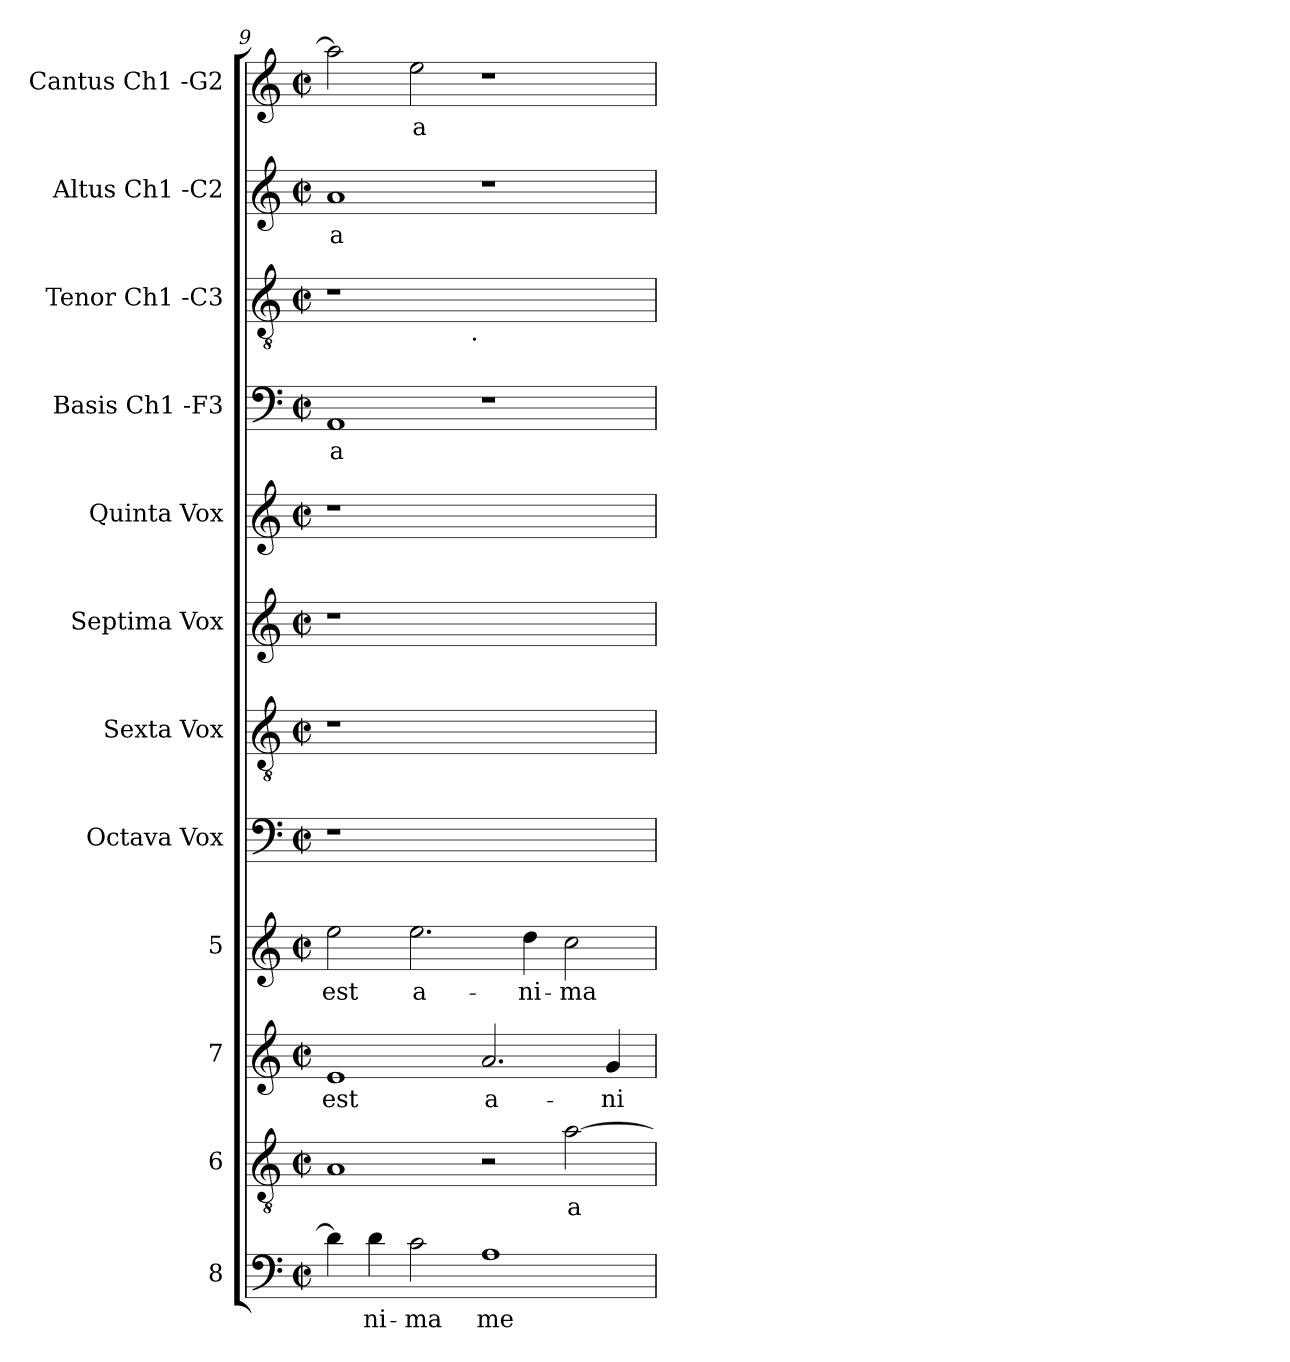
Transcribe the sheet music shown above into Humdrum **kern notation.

**kern	**text	**kern	**text	**kern	**text	**kern	**text	**kern	**kern	**kern	**kern	**kern	**text	**kern	**kern	**text	**kern	**text
*part12	*part12	*part11	*part11	*part10	*part10	*part9	*part9	*part8	*part7	*part6	*part5	*part4	*part4	*part3	*part2	*part2	*part1	*part1
*staff12	*staff12	*staff11	*staff11	*staff10	*staff10	*staff9	*staff9	*staff8	*staff7	*staff6	*staff5	*staff4	*staff4	*staff3	*staff2	*staff2	*staff1	*staff1
*I"8	*	*I"6	*	*I"7	*	*I"5	*	*I"Octava  Vox	*I"Sexta  Vox	*I"Septima  Vox	*I"Quinta  Vox	*I"Basis  Ch1 -F3	*	*I"Tenor  Ch1 -C3	*I"Altus  Ch1 -C2	*	*I"Cantus  Ch1 -G2	*
*	*	*	*	*	*	*	*	*	*	*	*	*I'B	*	*I'T	*I'A	*	*I'C	*
*clefF4	*	*clefGv2	*	*clefG2	*	*clefG2	*	*clefF4	*clefGv2	*clefG2	*clefG2	*clefF4	*	*clefGv2	*clefG2	*	*clefG2	*
*k[]	*	*k[]	*	*k[]	*	*k[]	*	*k[]	*k[]	*k[]	*k[]	*k[]	*	*k[]	*k[]	*	*k[]	*
*C:	*	*C:	*	*C:	*	*C:	*	*C:	*C:	*C:	*C:	*C:	*	*C:	*C:	*	*C:	*
*M2/2	*	*M2/2	*	*M2/2	*	*M2/2	*	*M2/2	*M2/2	*M2/2	*M2/2	*M2/2	*	*M2/2	*M2/2	*	*M2/2	*
*met(c|)	*	*met(c|)	*	*met(c|)	*	*met(c|)	*	*met(c|)	*met(c|)	*met(c|)	*met(c|)	*met(c|)	*	*met(c|)	*met(c|)	*	*met(c|)	*
=9	=9	=9	=9	=9	=9	=9	=9	=9	=9	=9	=9	=9	=9	=9	=9	=9	=9	=9
!	!LO:LY:b:cj	!	!LO:LY:b:cj	!	!LO:LY:b:cj	!	!LO:LY:b:cj	!	!	!	!	!	!LO:LY:b:cj	!	!	!LO:LY:b:cj	!	!LO:LY:b:cj
*	*	*	*	*	*	*	*	*	*	*	*	*	*	*^	*	*	*	*
4d\]	--	1A	.	1e	est	2ee\	est	1r	1r	1r	1r	1AA	-a	1r	2ryy	1a	-a	2aa\]	--
!	!LO:LY:b:cj	!	!	!	!	!	!	!	!	!	!	!	!	!	!	!	!	!	!
4d\	-ni-	.	.	.	.	.	.	.	.	.	.	.	.	.	.	.	.	.	.
!	!LO:LY:b:cj	!	!	!	!	!	!LO:LY:b:cj	!	!	!	!	!	!	!	!	!	!	!	!LO:LY:b:cj
2c\	-ma	.	.	.	.	2.ee\	a-	.	.	.	.	.	.	.	4...ryy	.	.	2ee\	-a
!	!	!	!	!	!	!	!	!	!	!	!	!	!	!	!LO:TX:b:t=.	!	!	!	!
.	.	.	.	.	.	.	.	.	.	.	.	.	.	.	1ryy	.	.	.	.
!	!LO:LY:b:cj	!	!	!	!LO:LY:b:cj	!	!	!	!	!	!	!	!	!	!	!	!	!	!
1A	me-	2r	.	2.a/	a-	.	.	1ryy	1ryy	1ryy	1ryy	1r	.	1ryy	.	1r	.	1r	.
!	!	!	!	!	!	!	!LO:LY:b:cj	!	!	!	!	!	!	!	!	!	!	!	!
.	.	.	.	.	.	4dd\	-ni-	.	.	.	.	.	.	.	.	.	.	.	.
!	!	!	!LO:LY:b:cj	!	!	!	!LO:LY:b:cj	!	!	!	!	!	!	!	!	!	!	!	!
.	.	[>2a\	a-	.	.	2cc\	-ma	.	.	.	.	.	.	.	.	.	.	.	.
!	!	!	!	!	!LO:LY:b:cj	!	!	!	!	!	!	!	!	!	!	!	!	!	!
.	.	.	.	4g/	-ni-	.	.	.	.	.	.	.	.	.	.	.	.	.	.
.	.	.	.	.	.	.	.	.	.	.	.	.	.	.	32ryy	.	.	.	.
*	*	*	*	*	*	*	*	*	*	*	*	*	*	*v	*v	*	*	*	*
=	=	=	=	=	=	=	=	=	=	=	=	=	=	=	=	=	=	=
*-	*-	*-	*-	*-	*-	*-	*-	*-	*-	*-	*-	*-	*-	*-	*-	*-	*-	*-
